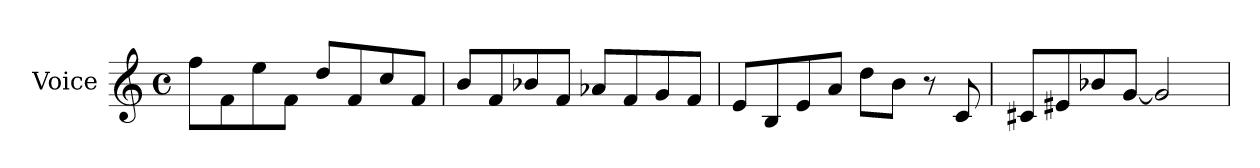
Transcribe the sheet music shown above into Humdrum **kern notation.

**kern
*part1
*staff1
*I"Voice
*I'Voice
*clefG2
*M4/4
*met(c)
=1
8ff\L
8f\
8ee\
8f\J
8dd/L
8f/
8cc/
8f/J
=2
8b/L
8f/
8b-X/
8f/J
8a-X/L
8f/
8g/
8f/J
=3
8e/L
8B/
8e/
8a/J
8dd\L
8b\J
8r
8c/
=4
8c#X/L
8e#X/
8b-X/
[<8g/J
2g/]
=
*-
